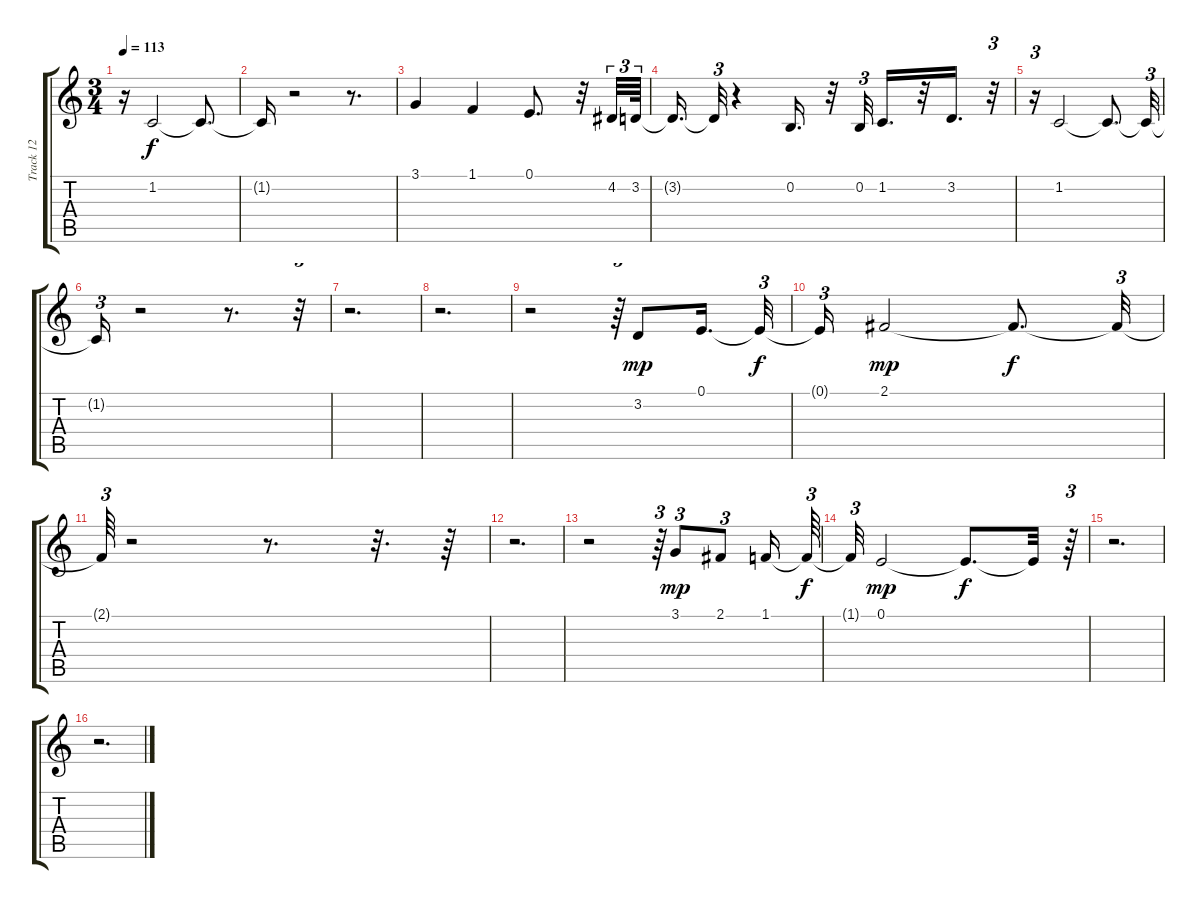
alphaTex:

\track ("Track 12" "Track 12") {instrument timpani}
\staff {score tabs}
\tuning (E4 B3 G3 D3 A2 E2) {hide}
\ts (3 4)
\tempo 113
\clef g2
\ks c
r.16{dy f} 1.2.2 1.2{t}.8{d} |
1.2{t}.16 r.2 r.8{d} |
3.1.4 1.1.4 0.1.8{d} r.32 4.2.32{tu (3 2)} 3.2.64{tu (3 2)} |
3.2{t}.16{d} 3.2{t}.32{tu (3 2)} r.4 0.2.16{d} r.32 0.2.32{tu (3 2)} 1.2.16{d} r.32 3.2.16{d} r.32{tu (3 2)} |
r.16{tu (3 2)} 1.2.2 1.2{t}.8{d} 1.2{t}.32{tu (3 2)} |
1.2{t}.16{tu (3 2)} r.2 r.8{d} r.32{tu (3 2)} |
r.2{d} |
r.2{d} |
r.2 r.64{tu (3 2)} 3.2.8{dy mp} 0.1.16{d} 0.1{t}.32{tu (3 2) dy f} |
0.1{t}.16{tu (3 2)} 2.1.2{dy mp} 2.1{t}.8{d dy f} 2.1{t}.32{tu (3 2)} |
2.1{t}.64{tu (3 2)} r.2 r.8{d} r.32{d} r.64 |
r.2{d} |
r.2 r.64{tu (3 2)} 3.1.8{tu (3 2) dy mp} 2.1.8{tu (3 2)} 1.1.16 1.1{t}.64{tu (3 2) dy f} |
1.1{t}.32{tu (3 2)} 0.1.2{dy mp} 0.1{t}.8{d dy f} 0.1{t}.32 r.64{tu (3 2)} |
r.2{d} |
r.2{d}
